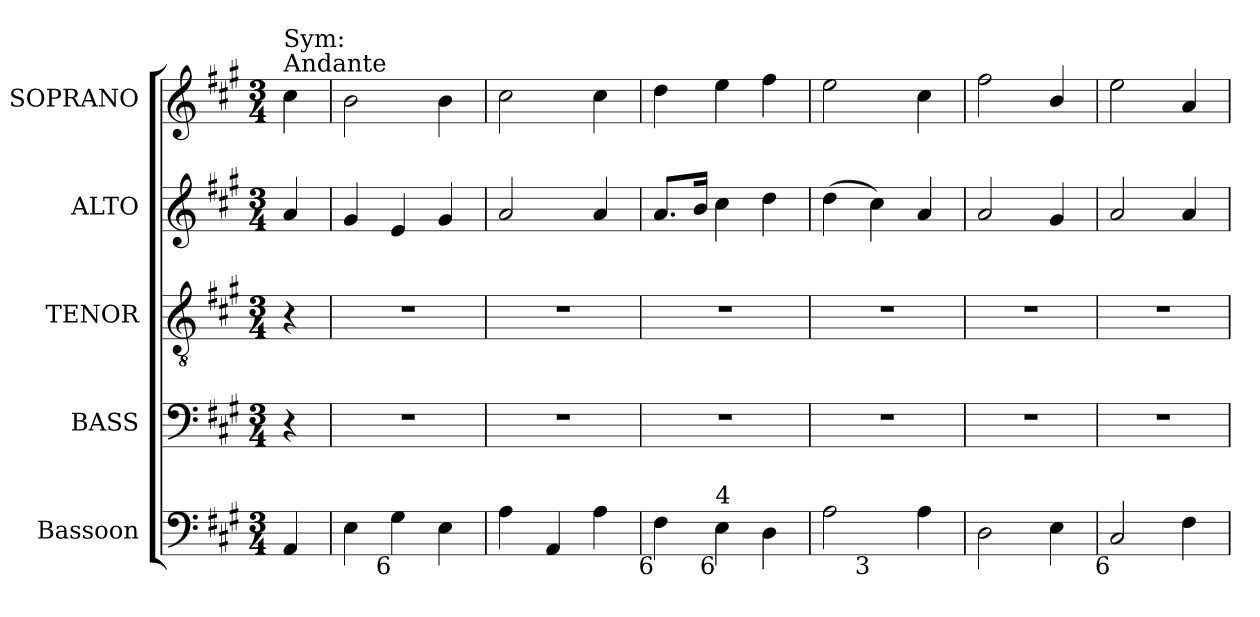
**kern	**kern	**kern	**kern	**kern
*part5	*part4	*part3	*part2	*part1
*staff5	*staff4	*staff3	*staff2	*staff1
*I"Bassoon	*I"BASS	*I"TENOR	*I"ALTO	*I"SOPRANO
*I'Bsn.	*I'B.	*I'T.	*I'A.	*I'S.
!!LO:PB:g=z
*clefF4	*clefF4	*clefGv2	*clefG2	*clefG2
*	*	*ITrd7c12	*	*
*k[f#c#g#]	*k[f#c#g#]	*k[f#c#g#]	*k[f#c#g#]	*k[f#c#g#]
*A:	*A:	*A:	*A:	*A:
*M3/4	*M3/4	*M3/4	*M3/4	*M3/4
=	=	=	=	=
!	!	!	!	!LO:TX:a:t=Andante
!	!	!	!	!LO:TX:t=Sym&colon;
4AAi/	4r	4r	4ai/	4cc#i\
=1	=1	=1	=1	=1
!	!LO:N:vis=1	!LO:N:vis=1	!	!
4Ei\	2.r	2.r	4g#i/	2bi\
!LO:TX:b:rj:t=6	!	!	!	!
4G#i\	.	.	4ei/	.
4Ei\	.	.	4g#i/	4bi\
=2	=2	=2	=2	=2
!	!LO:N:vis=1	!LO:N:vis=1	!	!
4Ai\	2.r	2.r	2ai/	2cc#i\
4AAi/	.	.	.	.
4Ai\	.	.	4ai/	4cc#i\
=3	=3	=3	=3	=3
!LO:TX:b:rj:t=6	!	!	!	!
!	!LO:N:vis=1	!LO:N:vis=1	!	!
4F#i\	2.r	2.r	8.ai/L	4ddi\
.	.	.	16bi/Jk	.
!LO:TX:b:rj:t=6	!	!	!	!
!LO:TX:t=4	!	!	!	!
4Ei\	.	.	4cc#i\	4eei\
4Di\	.	.	4ddi\	4ff#i\
=4	=4	=4	=4	=4
!LO:TX:b:rj:t=4	!	!	!	!
!	!LO:N:vis=1	!LO:N:vis=1	!	!
*^	*	*	*	*
2Ai\	4ryy	2.r	2.r	(4ddi\	2eei\
!	!LO:TX:b:rj:t=3	!	!	!	!
.	2ryy	.	.	4cc#i\)	.
4Ai\	.	.	.	4ai/	4cc#i\
=5	=5	=5	=5	=5	=5
!	!	!LO:N:vis=1	!LO:N:vis=1	!	!
*v	*v	*	*	*	*
2Di\	2.r	2.r	2ai/	2ff#i\
4Ei\	.	.	4g#i/	4bi/
=6	=6	=6	=6	=6
!LO:TX:b:rj:t=6	!	!	!	!
!	!LO:N:vis=1	!LO:N:vis=1	!	!
2C#i/	2.r	2.r	2ai/	2eei\
4F#i\	.	.	4ai/	4ai/
=	=	=	=	=
*-	*-	*-	*-	*-
